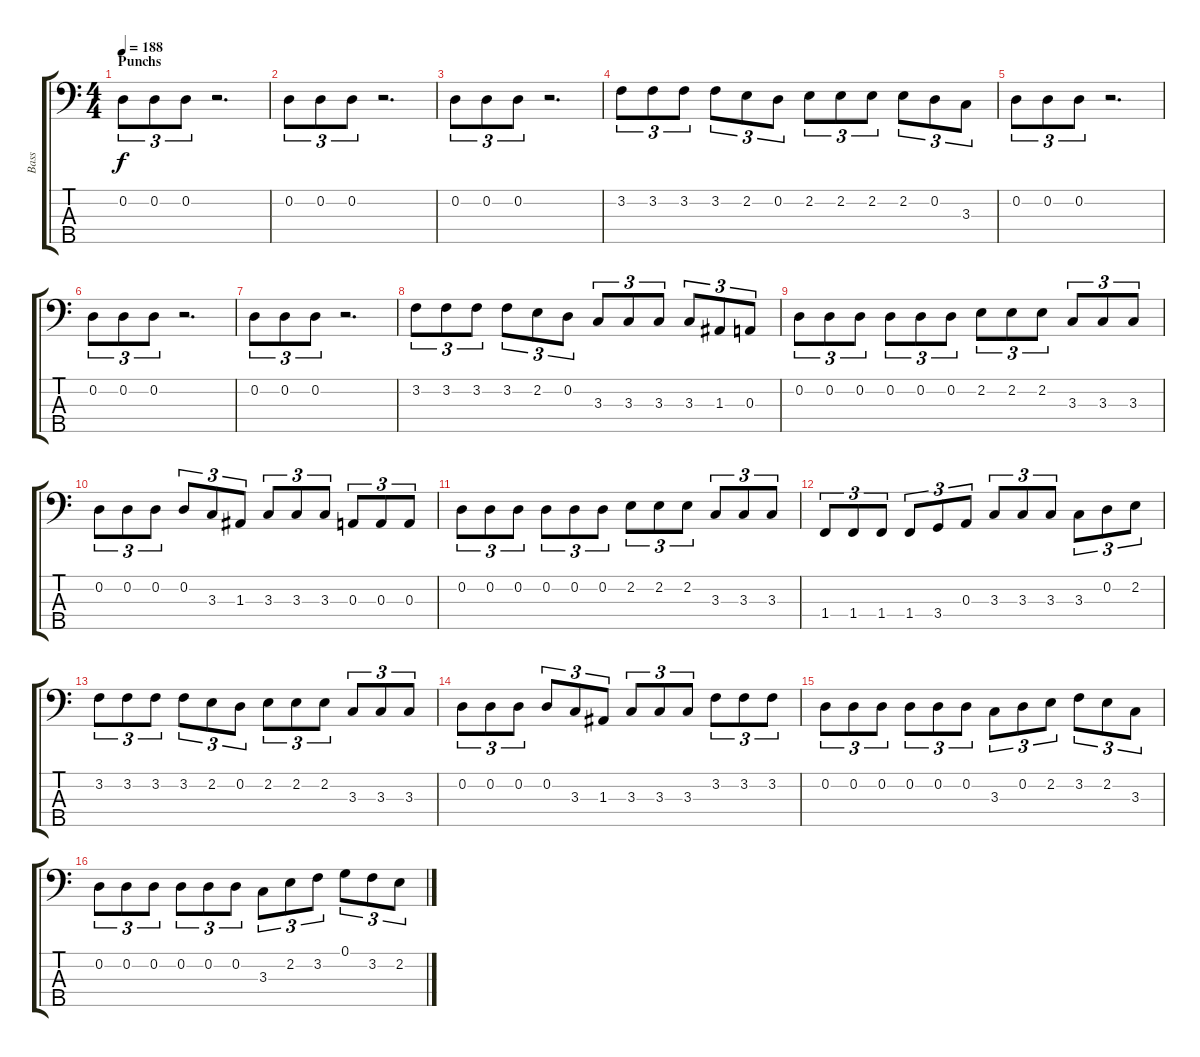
\track ("Bass" "Bass") {instrument electricbassfinger}
\staff {score tabs}
\tuning (G2 D2 A1 E1 B0) {hide}
\ts (4 4)
\section ("" "Punchs")
\tempo 188
\clef f4
\ks c
0.2.8{tu (3 2) dy f} 0.2.8{tu (3 2)} 0.2.8{tu (3 2)} r.2{d} |
0.2.8{tu (3 2)} 0.2.8{tu (3 2)} 0.2.8{tu (3 2)} r.2{d} |
0.2.8{tu (3 2)} 0.2.8{tu (3 2)} 0.2.8{tu (3 2)} r.2{d} |
3.2.8{tu (3 2)} 3.2.8{tu (3 2)} 3.2.8{tu (3 2)} 3.2.8{tu (3 2)} 2.2.8{tu (3 2)} 0.2.8{tu (3 2)} 2.2.8{tu (3 2)} 2.2.8{tu (3 2)} 2.2.8{tu (3 2)} 2.2.8{tu (3 2)} 0.2.8{tu (3 2)} 3.3.8{tu (3 2)} |
0.2.8{tu (3 2)} 0.2.8{tu (3 2)} 0.2.8{tu (3 2)} r.2{d} |
0.2.8{tu (3 2)} 0.2.8{tu (3 2)} 0.2.8{tu (3 2)} r.2{d} |
0.2.8{tu (3 2)} 0.2.8{tu (3 2)} 0.2.8{tu (3 2)} r.2{d} |
3.2.8{tu (3 2)} 3.2.8{tu (3 2)} 3.2.8{tu (3 2)} 3.2.8{tu (3 2)} 2.2.8{tu (3 2)} 0.2.8{tu (3 2)} 3.3.8{tu (3 2)} 3.3.8{tu (3 2)} 3.3.8{tu (3 2)} 3.3.8{tu (3 2)} 1.3.8{tu (3 2)} 0.3.8{tu (3 2)} |
0.2.8{tu (3 2)} 0.2.8{tu (3 2)} 0.2.8{tu (3 2)} 0.2.8{tu (3 2)} 0.2.8{tu (3 2)} 0.2.8{tu (3 2)} 2.2.8{tu (3 2)} 2.2.8{tu (3 2)} 2.2.8{tu (3 2)} 3.3.8{tu (3 2)} 3.3.8{tu (3 2)} 3.3.8{tu (3 2)} |
0.2.8{tu (3 2)} 0.2.8{tu (3 2)} 0.2.8{tu (3 2)} 0.2.8{tu (3 2)} 3.3.8{tu (3 2)} 1.3.8{tu (3 2)} 3.3.8{tu (3 2)} 3.3.8{tu (3 2)} 3.3.8{tu (3 2)} 0.3.8{tu (3 2)} 0.3.8{tu (3 2)} 0.3.8{tu (3 2)} |
0.2.8{tu (3 2)} 0.2.8{tu (3 2)} 0.2.8{tu (3 2)} 0.2.8{tu (3 2)} 0.2.8{tu (3 2)} 0.2.8{tu (3 2)} 2.2.8{tu (3 2)} 2.2.8{tu (3 2)} 2.2.8{tu (3 2)} 3.3.8{tu (3 2)} 3.3.8{tu (3 2)} 3.3.8{tu (3 2)} |
1.4.8{tu (3 2)} 1.4.8{tu (3 2)} 1.4.8{tu (3 2)} 1.4.8{tu (3 2)} 3.4.8{tu (3 2)} 0.3.8{tu (3 2)} 3.3.8{tu (3 2)} 3.3.8{tu (3 2)} 3.3.8{tu (3 2)} 3.3.8{tu (3 2)} 0.2.8{tu (3 2)} 2.2.8{tu (3 2)} |
3.2.8{tu (3 2)} 3.2.8{tu (3 2)} 3.2.8{tu (3 2)} 3.2.8{tu (3 2)} 2.2.8{tu (3 2)} 0.2.8{tu (3 2)} 2.2.8{tu (3 2)} 2.2.8{tu (3 2)} 2.2.8{tu (3 2)} 3.3.8{tu (3 2)} 3.3.8{tu (3 2)} 3.3.8{tu (3 2)} |
0.2.8{tu (3 2)} 0.2.8{tu (3 2)} 0.2.8{tu (3 2)} 0.2.8{tu (3 2)} 3.3.8{tu (3 2)} 1.3.8{tu (3 2)} 3.3.8{tu (3 2)} 3.3.8{tu (3 2)} 3.3.8{tu (3 2)} 3.2.8{tu (3 2)} 3.2.8{tu (3 2)} 3.2.8{tu (3 2)} |
0.2.8{tu (3 2)} 0.2.8{tu (3 2)} 0.2.8{tu (3 2)} 0.2.8{tu (3 2)} 0.2.8{tu (3 2)} 0.2.8{tu (3 2)} 3.3.8{tu (3 2)} 0.2.8{tu (3 2)} 2.2.8{tu (3 2)} 3.2.8{tu (3 2)} 2.2.8{tu (3 2)} 3.3.8{tu (3 2)} |
0.2.8{tu (3 2)} 0.2.8{tu (3 2)} 0.2.8{tu (3 2)} 0.2.8{tu (3 2)} 0.2.8{tu (3 2)} 0.2.8{tu (3 2)} 3.3.8{tu (3 2)} 2.2.8{tu (3 2)} 3.2.8{tu (3 2)} 0.1.8{tu (3 2)} 3.2.8{tu (3 2)} 2.2.8{tu (3 2)}
